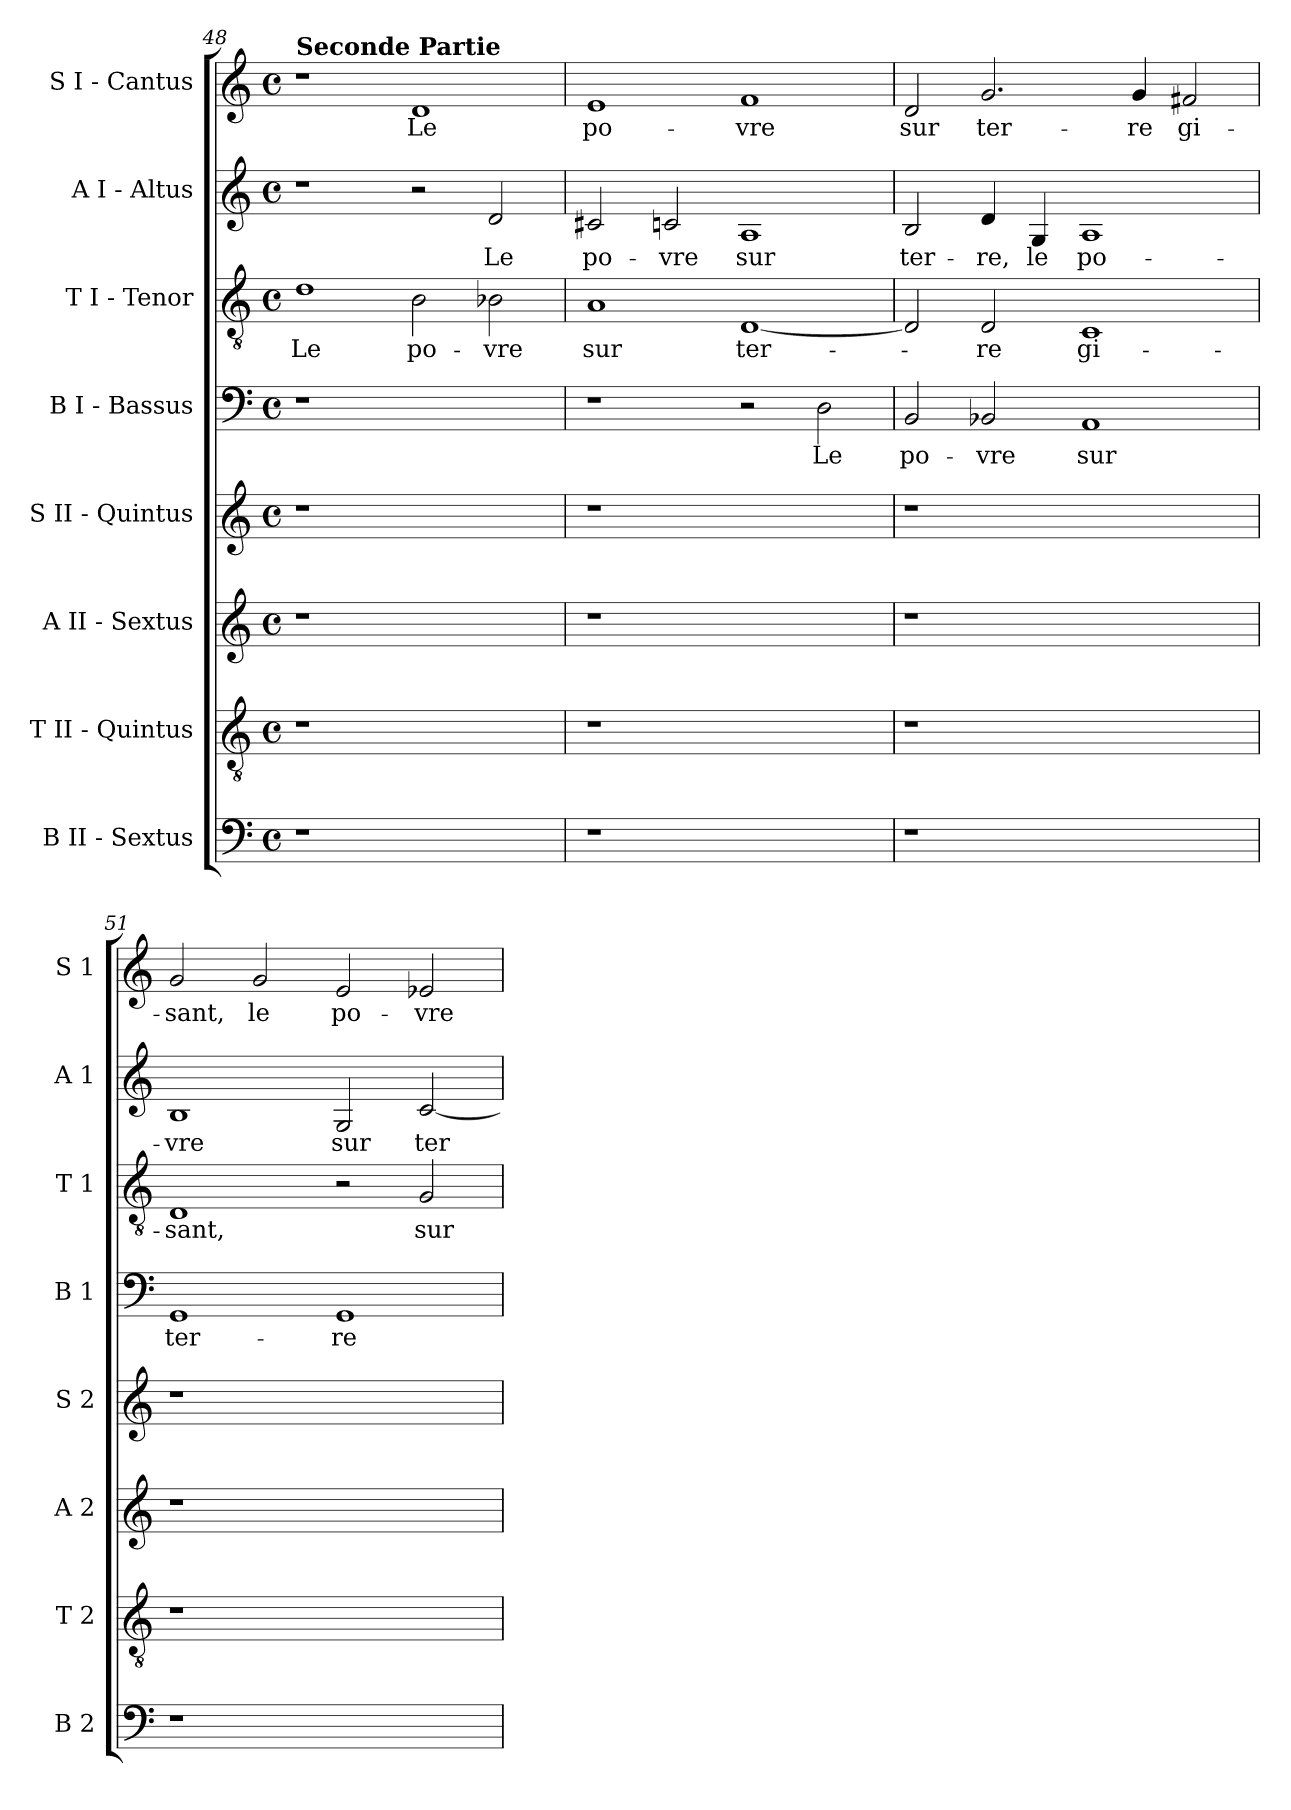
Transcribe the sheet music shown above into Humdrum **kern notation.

**kern	**kern	**kern	**kern	**kern	**text	**kern	**text	**kern	**text	**kern	**text
*part8	*part7	*part6	*part5	*part4	*part4	*part3	*part3	*part2	*part2	*part1	*part1
*staff8	*staff7	*staff6	*staff5	*staff4	*staff4	*staff3	*staff3	*staff2	*staff2	*staff1	*staff1
*I"B II - Sextus	*I"T II - Quintus	*I"A II - Sextus	*I"S II - Quintus	*I"B I - Bassus	*	*I"T I - Tenor	*	*I"A I - Altus	*	*I"S I - Cantus	*
*I'B 2	*I'T 2	*I'A 2	*I'S 2	*I'B 1	*	*I'T 1	*	*I'A 1	*	*I'S 1	*
!!LO:LB:g=z
*clefF4	*clefGv2	*clefG2	*clefG2	*clefF4	*	*clefGv2	*	*clefG2	*	*clefG2	*
*k[]	*k[]	*k[]	*k[]	*k[]	*	*k[]	*	*k[]	*	*k[]	*
*C:	*C:	*C:	*C:	*C:	*	*C:	*	*C:	*	*C:	*
*M4/4	*M4/4	*M4/4	*M4/4	*M4/4	*	*M4/4	*	*M4/4	*	*M4/4	*
*met(c)	*met(c)	*met(c)	*met(c)	*met(c)	*	*met(c)	*	*met(c)	*	*met(c)	*
=48X4	=48X4	=48X4	=48X4	=48X4	=48X4	=48X4	=48X4	=48X4	=48X4	=48X4	=48X4
!	!	!	!	!	!	!	!	!	!	!LO:TX:a:B:t=Seconde Partie	!
!	!	!	!	!	!	!	!LO:LY:b	!	!	!	!
1r	1r	1r	1r	1r	.	1d	Le	1r	.	1r	.
!	!	!	!	!	!	!	!LO:LY:b	!	!	!	!LO:LY:b
1ryy	1ryy	1ryy	1ryy	1ryy	.	2B\	po-	2r	.	1d	Le
!	!	!	!	!	!	!	!LO:LY:b	!	!LO:LY:b	!	!
.	.	.	.	.	.	2B-X\	-vre	2d/	Le	.	.
=49	=49	=49	=49	=49	=49	=49	=49	=49	=49	=49	=49
!	!	!	!	!	!	!	!LO:LY:b	!	!LO:LY:b	!	!LO:LY:b
1r	1r	1r	1r	1r	.	1A	sur	2c#X/	po-	1e	po-
!	!	!	!	!	!	!	!	!	!LO:LY:b	!	!
.	.	.	.	.	.	.	.	2cn/	-vre	.	.
!	!	!	!	!	!	!	!LO:LY:b	!	!LO:LY:b	!	!LO:LY:b
1ryy	1ryy	1ryy	1ryy	2r	.	[1D	ter-	1A	sur	1f	-vre
!	!	!	!	!	!LO:LY:b	!	!	!	!	!	!
.	.	.	.	2D\	Le	.	.	.	.	.	.
=50	=50	=50	=50	=50	=50	=50	=50	=50	=50	=50	=50
!	!	!	!	!	!LO:LY:b	!	!	!	!LO:LY:b	!	!LO:LY:b
1r	1r	1r	1r	2BB/	po-	2D/]	.	2B/	ter-	2d/	sur
!	!	!	!	!	!LO:LY:b	!	!LO:LY:b	!	!LO:LY:b	!	!LO:LY:b
.	.	.	.	2BB-X/	-vre	2D/	-re	4d/	-re,	2.g/	ter-
!	!	!	!	!	!	!	!	!	!LO:LY:b	!	!
.	.	.	.	.	.	.	.	4G/	le	.	.
!	!	!	!	!	!LO:LY:b	!	!LO:LY:b	!	!LO:LY:b	!	!
1ryy	1ryy	1ryy	1ryy	1AA	sur	1C	gi-	1A	po-	.	.
!	!	!	!	!	!	!	!	!	!	!	!LO:LY:b
.	.	.	.	.	.	.	.	.	.	4g/	-re
!	!	!	!	!	!	!	!	!	!	!	!LO:LY:b
.	.	.	.	.	.	.	.	.	.	2f#X/	gi-
=51	=51	=51	=51	=51	=51	=51	=51	=51	=51	=51	=51
!	!	!	!	!	!LO:LY:b	!	!LO:LY:b	!	!LO:LY:b	!	!LO:LY:b
1r	1r	1r	1r	1GG	ter-	1D	-sant,	1B	-vre	2g/	-sant,
!	!	!	!	!	!	!	!	!	!	!	!LO:LY:b
.	.	.	.	.	.	.	.	.	.	2g/	le
!	!	!	!	!	!LO:LY:b	!	!	!	!LO:LY:b	!	!LO:LY:b
1ryy	1ryy	1ryy	1ryy	1GG	-re	2r	.	2G/	sur	2e/	po-
!	!	!	!	!	!	!	!LO:LY:b	!	!LO:LY:b	!	!LO:LY:b
.	.	.	.	.	.	2G/	sur	[2c/	ter-	2e-X/	-vre
=	=	=	=	=	=	=	=	=	=	=	=
*-	*-	*-	*-	*-	*-	*-	*-	*-	*-	*-	*-
